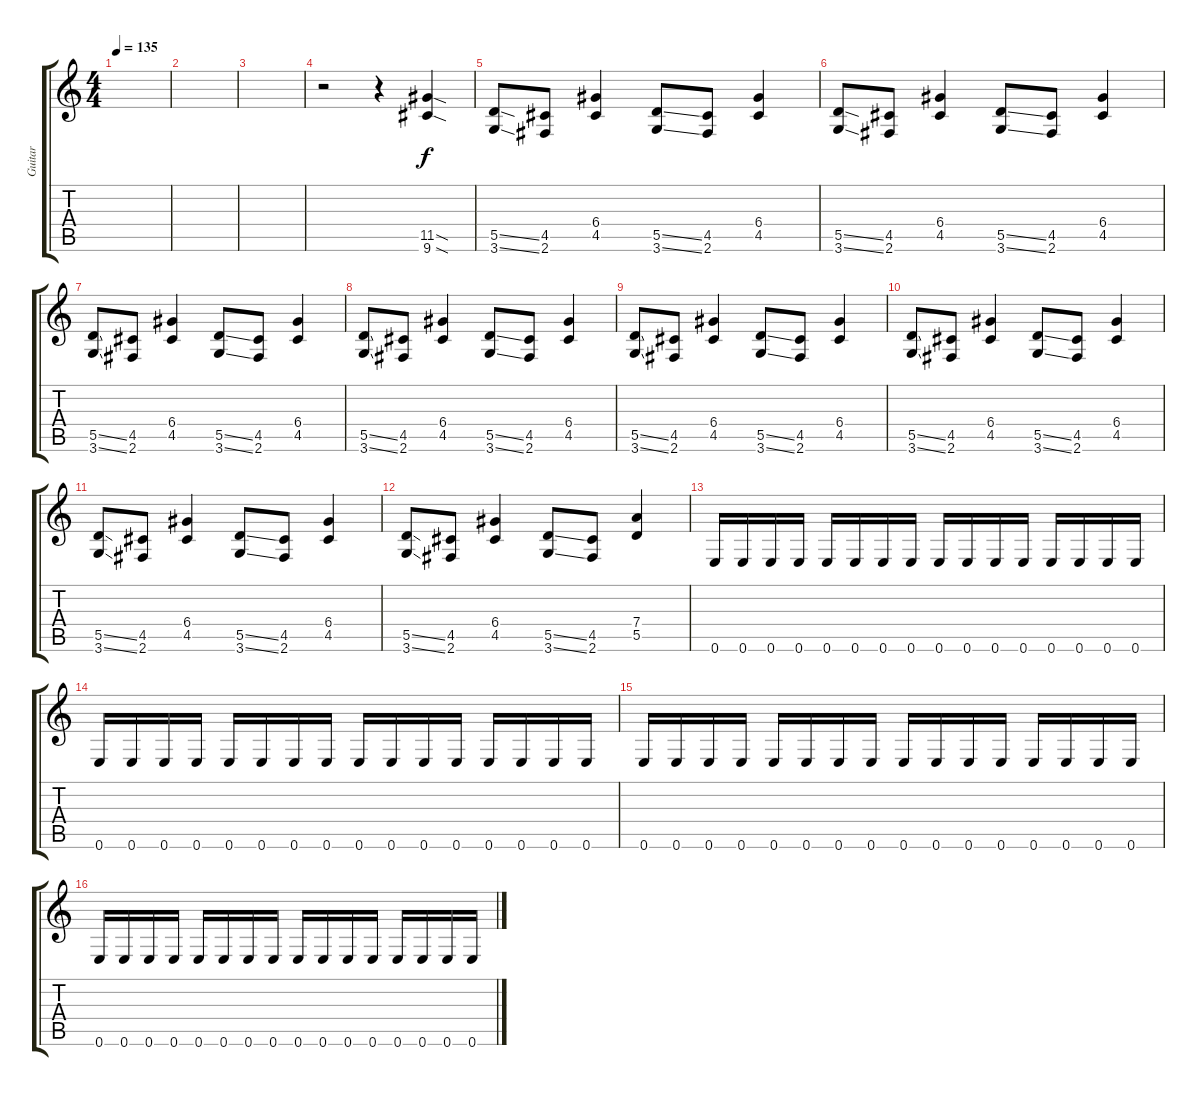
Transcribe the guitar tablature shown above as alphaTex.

\track ("Guitar" "Guitar") {instrument distortionguitar}
\staff {score tabs}
\tuning (E4 B3 G3 D3 A2 E2) {hide}
\ts (4 4)
\tempo 135
\clef g2
\ks c
|
|
|
r.2 r.4 (11.5{sod} 9.6{sod}).4 |
(5.5{ss} 3.6{ss}).8 (4.5 2.6).8 (6.4 4.5).4 (5.5{ss} 3.6{ss}).8 (4.5 2.6).8 (6.4 4.5).4 |
(5.5{ss} 3.6{ss}).8 (4.5 2.6).8 (6.4 4.5).4 (5.5{ss} 3.6{ss}).8 (4.5 2.6).8 (6.4 4.5).4 |
(5.5{ss} 3.6{ss}).8 (4.5 2.6).8 (6.4 4.5).4 (5.5{ss} 3.6{ss}).8 (4.5 2.6).8 (6.4 4.5).4 |
(5.5{ss} 3.6{ss}).8 (4.5 2.6).8 (6.4 4.5).4 (5.5{ss} 3.6{ss}).8 (4.5 2.6).8 (6.4 4.5).4 |
(5.5{ss} 3.6{ss}).8 (4.5 2.6).8 (6.4 4.5).4 (5.5{ss} 3.6{ss}).8 (4.5 2.6).8 (6.4 4.5).4 |
(5.5{ss} 3.6{ss}).8 (4.5 2.6).8 (6.4 4.5).4 (5.5{ss} 3.6{ss}).8 (4.5 2.6).8 (6.4 4.5).4 |
(5.5{ss} 3.6{ss}).8 (4.5 2.6).8 (6.4 4.5).4 (5.5{ss} 3.6{ss}).8 (4.5 2.6).8 (6.4 4.5).4 |
(5.5{ss} 3.6{ss}).8 (4.5 2.6).8 (6.4 4.5).4 (5.5{ss} 3.6{ss}).8 (4.5 2.6).8 (7.4 5.5).4 |
0.6.16 0.6.16 0.6.16 0.6.16 0.6.16 0.6.16 0.6.16 0.6.16 0.6.16 0.6.16 0.6.16 0.6.16 0.6.16 0.6.16 0.6.16 0.6.16 |
0.6.16 0.6.16 0.6.16 0.6.16 0.6.16 0.6.16 0.6.16 0.6.16 0.6.16 0.6.16 0.6.16 0.6.16 0.6.16 0.6.16 0.6.16 0.6.16 |
0.6.16 0.6.16 0.6.16 0.6.16 0.6.16 0.6.16 0.6.16 0.6.16 0.6.16 0.6.16 0.6.16 0.6.16 0.6.16 0.6.16 0.6.16 0.6.16 |
0.6.16 0.6.16 0.6.16 0.6.16 0.6.16 0.6.16 0.6.16 0.6.16 0.6.16 0.6.16 0.6.16 0.6.16 0.6.16 0.6.16 0.6.16 0.6.16
